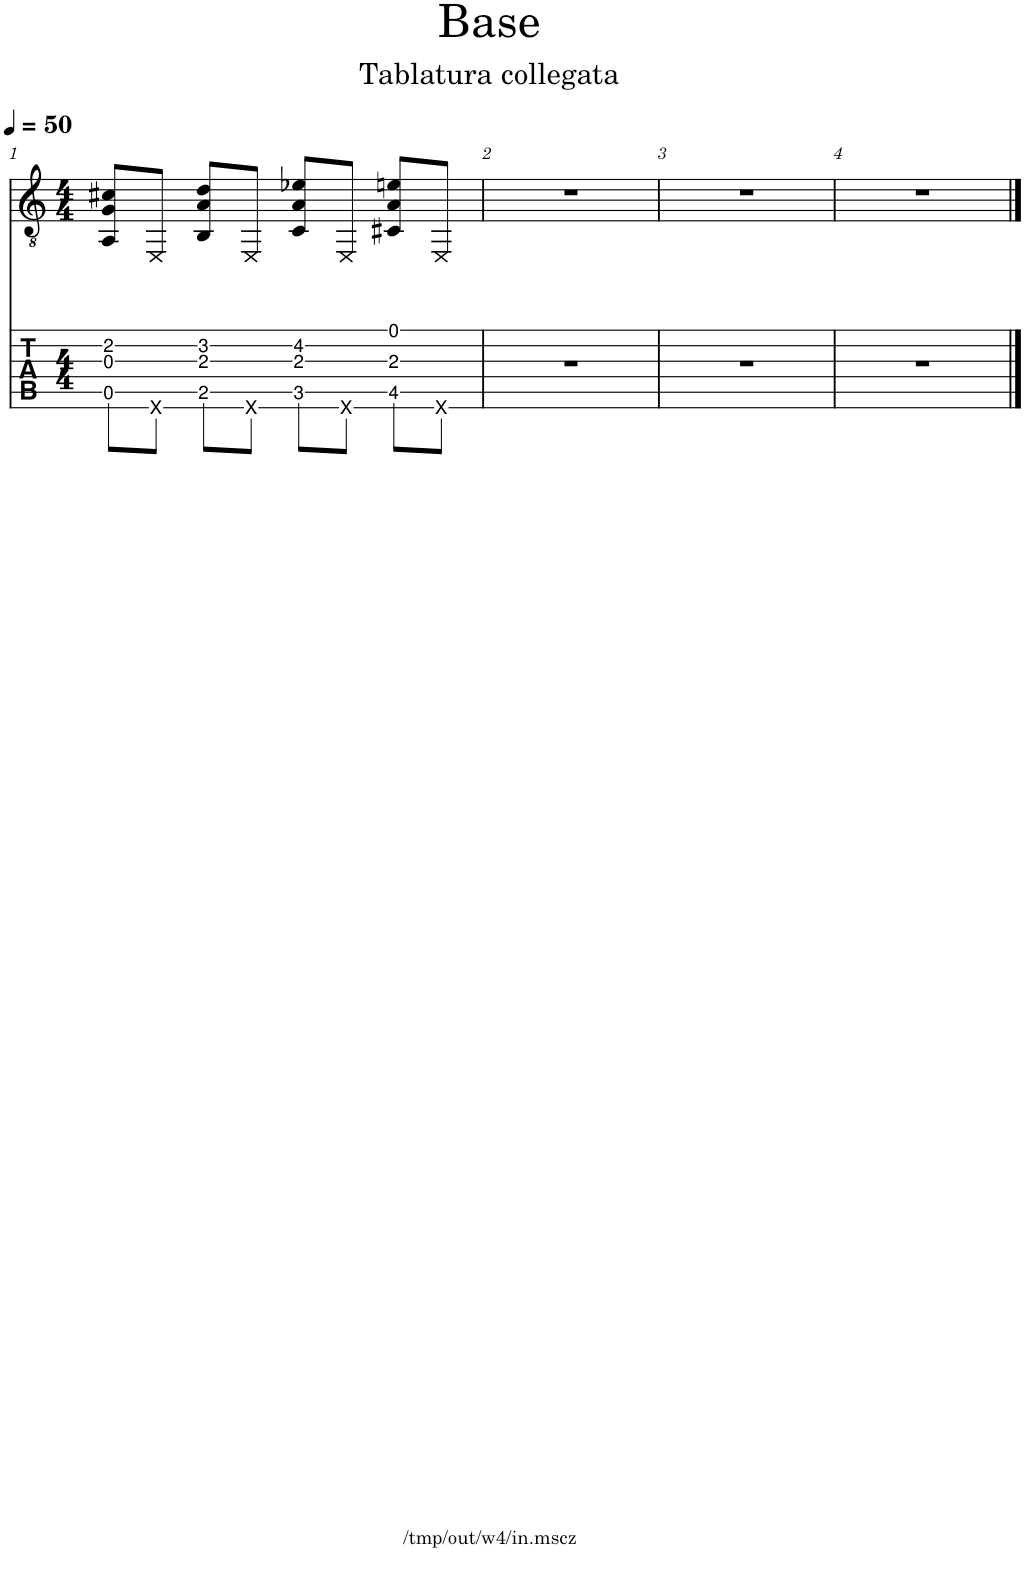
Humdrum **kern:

**kern	**kern
*part1	*part1
*staff2	*staff1
*I"Chitarra elettrica	*
*I'Chit. el.	*
*stria6	*
*	*clefGv2
*k[]	*k[]
*M4/4	*M4/4
*MM50	*MM50
=1	=1
8AA\ 8G\ 8c#X\L	8AA/ 8G/ 8c#X/L
8EE\J	8EE/J
8BB\ 8A\ 8d\L	8BB/ 8A/ 8d/L
8EE\J	8EE/J
8C\ 8A\ 8e-X\L	8C/ 8A/ 8e-X/L
8EE\J	8EE/J
8C#X\ 8A\ 8en\L	8C#X/ 8A/ 8en/L
8EE\J	8EE/J
=2	=2
1r	1r
=3	=3
1r	1r
=4	=4
1r	1r
==	==
*-	*-
